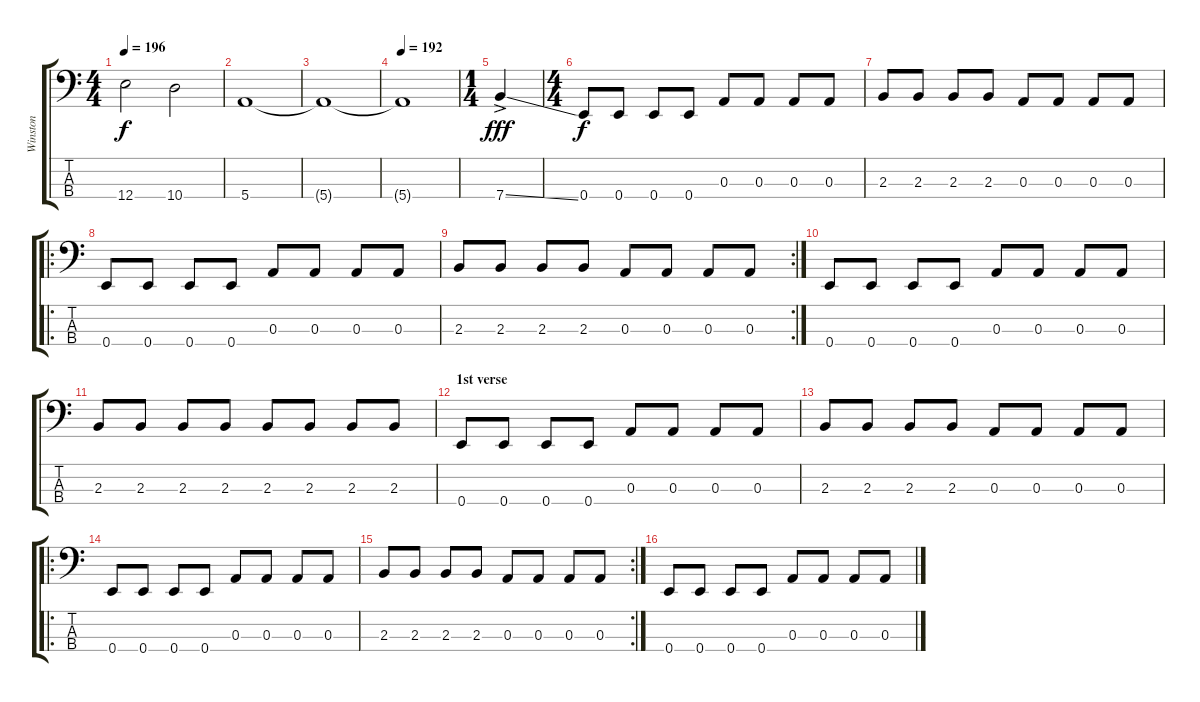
\track ("Winston" "Winston") {instrument electricbasspick}
\staff {score tabs}
\tuning (G2 D2 A1 E1) {hide}
\ts (4 4)
\tempo 196
\tempo 170
\tempo 196
\clef f4
\ks c
12.4.2{dy f instrument electricbasspick} 10.4.2 |
5.4.1 |
5.4{t}.1 |
\tempo 192
5.4{t}.1 |
\ts (1 4)
7.4{ss ac}.4{dy fff} |
\ts (4 4)
0.4.8{dy f} 0.4.8 0.4.8 0.4.8 0.3.8 0.3.8 0.3.8 0.3.8 |
2.3.8 2.3.8 2.3.8 2.3.8 0.3.8 0.3.8 0.3.8 0.3.8 |
\ro
0.4.8 0.4.8 0.4.8 0.4.8 0.3.8 0.3.8 0.3.8 0.3.8 |
\rc 2
2.3.8 2.3.8 2.3.8 2.3.8 0.3.8 0.3.8 0.3.8 0.3.8 |
0.4.8 0.4.8 0.4.8 0.4.8 0.3.8 0.3.8 0.3.8 0.3.8 |
2.3.8 2.3.8 2.3.8 2.3.8 2.3.8 2.3.8 2.3.8 2.3.8 |
\section ("" "1st verse")
0.4.8 0.4.8 0.4.8 0.4.8 0.3.8 0.3.8 0.3.8 0.3.8 |
2.3.8 2.3.8 2.3.8 2.3.8 0.3.8 0.3.8 0.3.8 0.3.8 |
\ro
0.4.8 0.4.8 0.4.8 0.4.8 0.3.8 0.3.8 0.3.8 0.3.8 |
\rc 2
2.3.8 2.3.8 2.3.8 2.3.8 0.3.8 0.3.8 0.3.8 0.3.8 |
0.4.8 0.4.8 0.4.8 0.4.8 0.3.8 0.3.8 0.3.8 0.3.8
